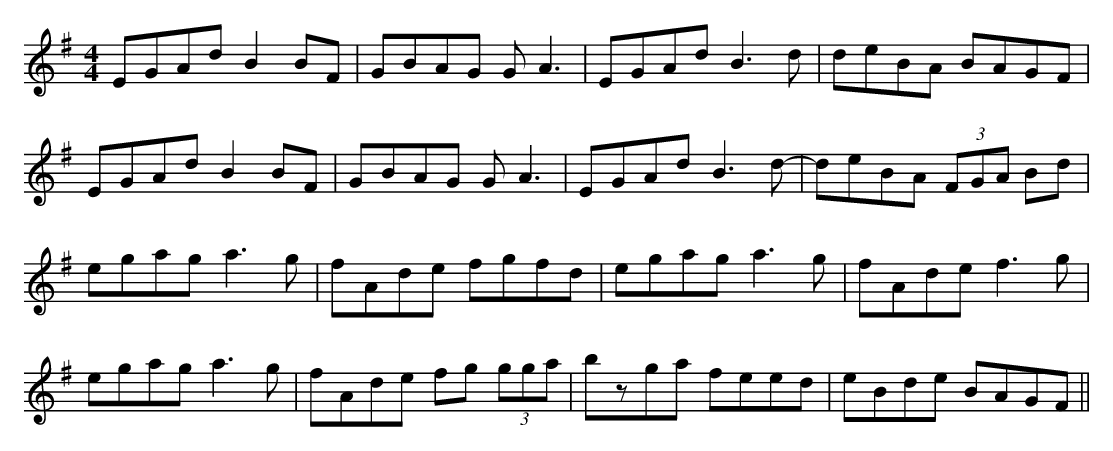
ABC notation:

X:1
M:4/4
K:Emin
EGAd B2BF|GBAG GA3|EGAd B3d|deBA BAGF|
EGAd B2BF|GBAG GA3|EGAd B3d-|deBA (3FGA Bd|
egag a3g|fAde fgfd|egag a3g|fAde f3g|
egag a3g|fAde fg (3gga|bzga feed|eBde BAGF||
